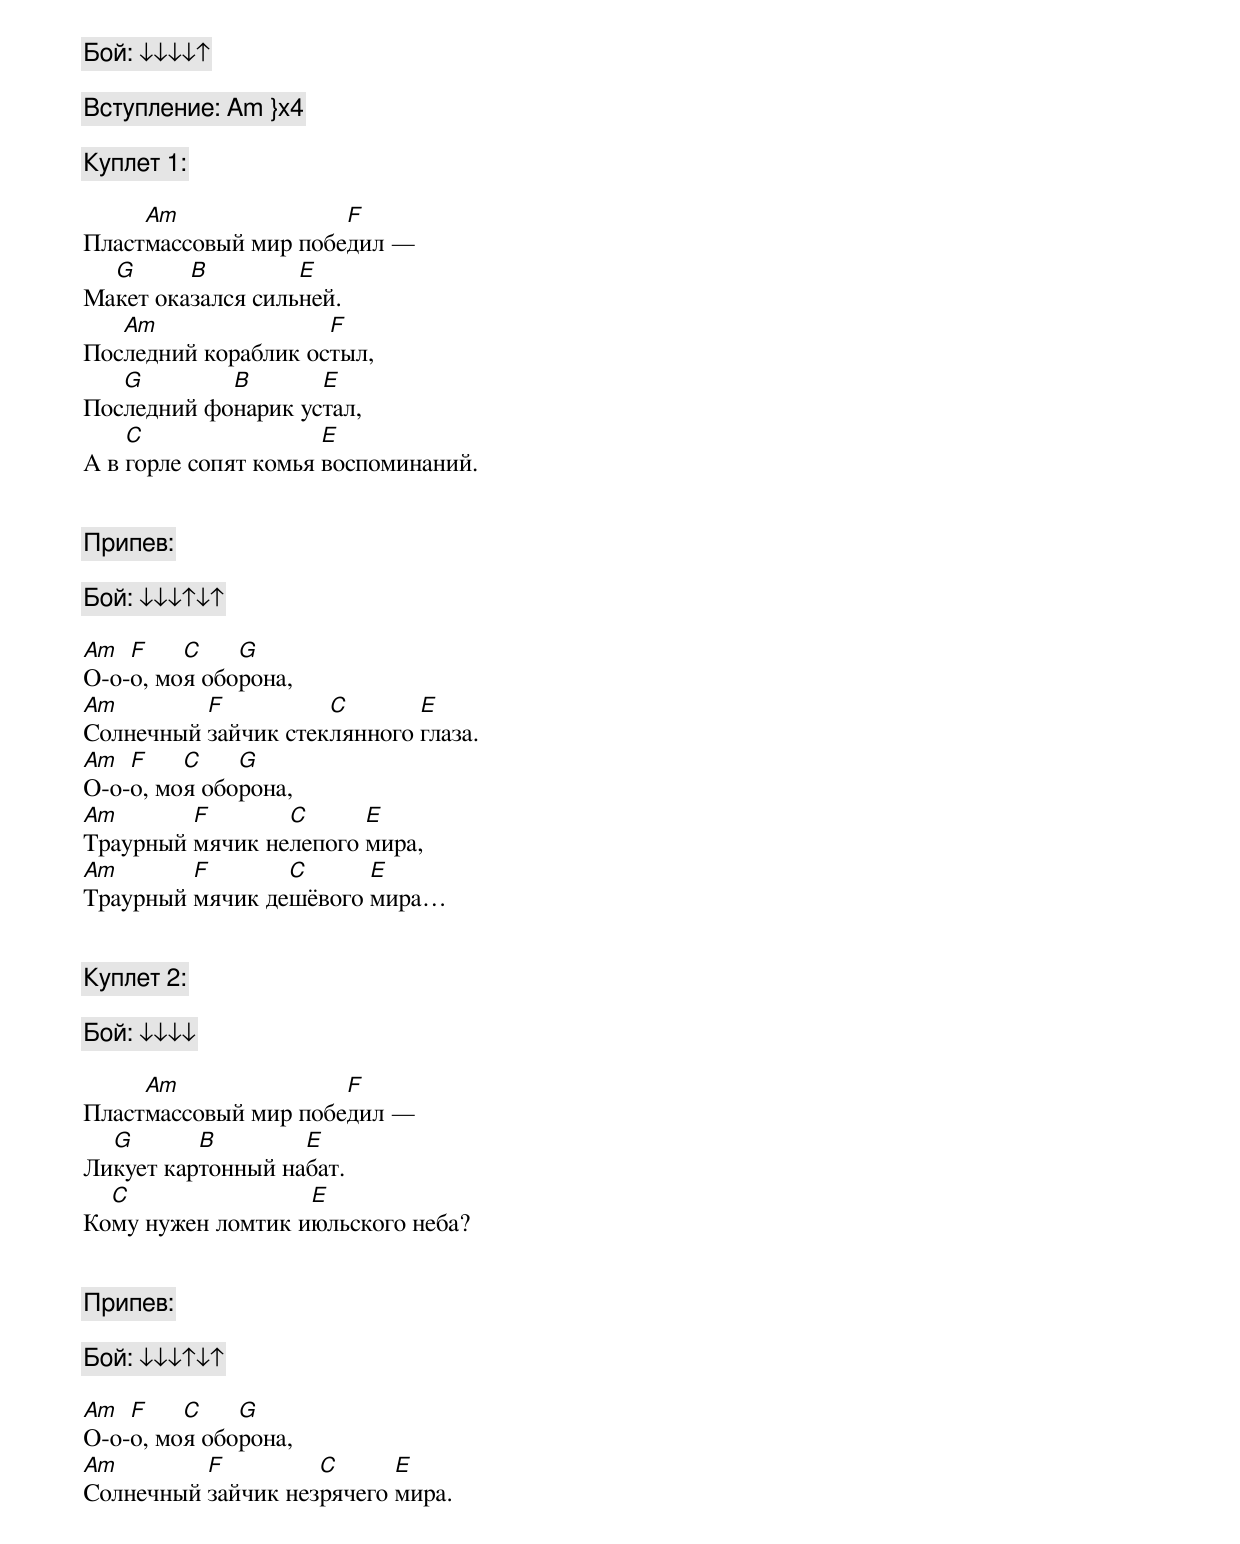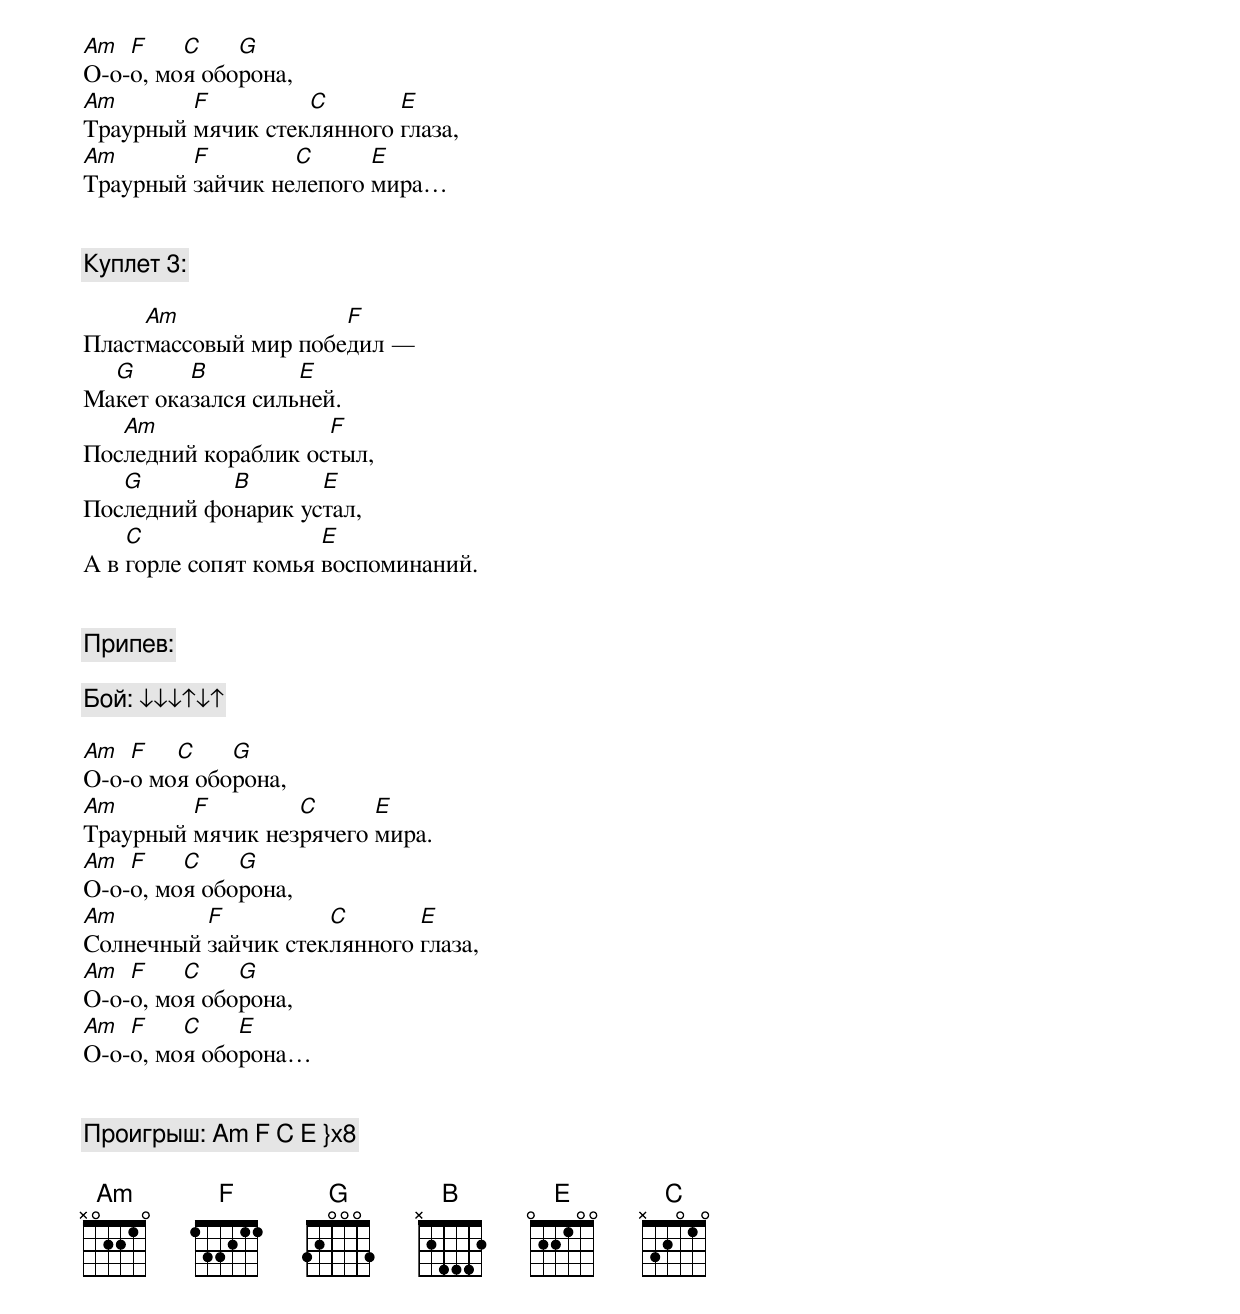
[Бой:] ↓↓[↓]↓↑

[Вступление:] Am }x4

[Куплет 1:]

     Am               F
Пластмассовый мир победил —
  G      B         E
Макет оказался сильней.
   Am                F
Последний кораблик остыл,
   G        B       E
Последний фонарик устал,
    C                 E
А в горле сопят комья воспоминаний.


[Припев:]

[Бой:] ↓↓↓↑↓↑

Am  F    C    G
О-о-о, моя оборона,
Am        F          C       E
Солнечный зайчик стеклянного глаза.
Am  F    C    G
О-о-о, моя оборона,
Am       F       C      E
Траурный мячик нелепого мира,
Am       F       C      E
Траурный мячик дешёвого мира…


[Куплет 2:]

[Бой:] ↓↓↓↓

     Am               F
Пластмассовый мир победил —
  G       B        E
Ликует картонный набат.
  C                E
Кому нужен ломтик июльского неба?


[Припев:]

[Бой:] ↓↓↓↑↓↑

Am  F    C    G
О-о-о, моя оборона,
Am        F         C      E
Солнечный зайчик незрячего мира.
Am  F    C    G
О-о-о, моя оборона,
Am       F         C       E
Траурный мячик стеклянного глаза,
Am       F        C      E
Траурный зайчик нелепого мира…


[Куплет 3:]

     Am               F
Пластмассовый мир победил —
  G      B         E
Макет оказался сильней.
   Am                F
Последний кораблик остыл,
   G        B       E
Последний фонарик устал,
    C                 E
А в горле сопят комья воспоминаний.


[Припев:]

[Бой:] ↓↓↓↑↓↑

Am  F   C    G
О-о-о моя оборона,
Am       F        C      E
Траурный мячик незрячего мира.
Am  F    C    G
О-о-о, моя оборона,
Am        F          C       E
Солнечный зайчик стеклянного глаза,
Am  F    C    G
О-о-о, моя оборона,
Am  F    C    E
О-о-о, моя оборона…


[Проигрыш:] Am F C E }x8
</p>
